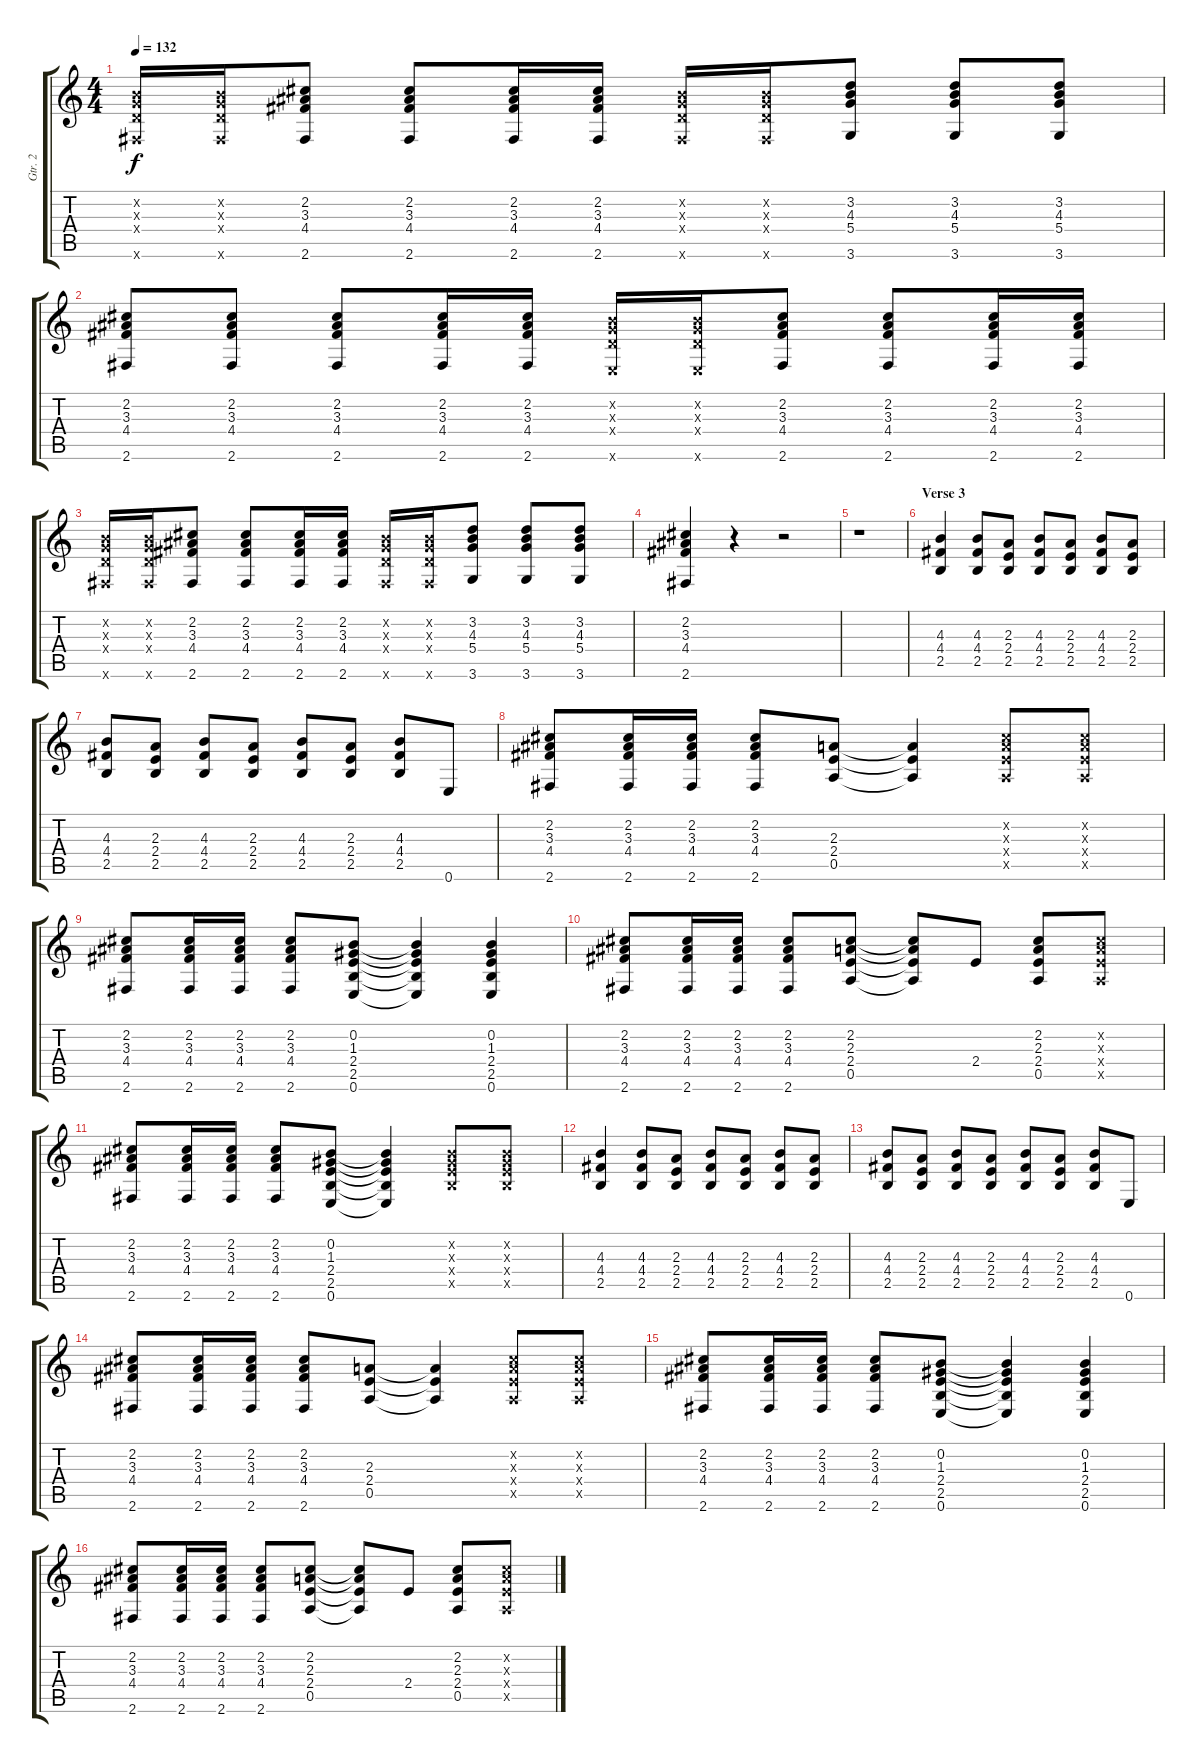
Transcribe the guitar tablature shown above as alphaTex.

\track ("Gtr. 2" "Gtr. 2") {instrument electricguitarclean}
\staff {score tabs}
\tuning (E4 B3 G3 D3 A2 E2) {hide}
\ts (4 4)
\tempo 132
\clef g2
\ks c
(0.2{x} 0.3{x} 0.4{x} 2.6{x}).16{dy f} (0.2{x} 0.3{x} 0.4{x} 2.6{x}).16 (2.2 3.3 4.4 2.6).8 (2.2 3.3 4.4 2.6).8 (2.2 3.3 4.4 2.6).16 (2.2 3.3 4.4 2.6).16 (0.2{x} 0.3{x} 0.4{x} 2.6{x}).16 (0.2{x} 0.3{x} 0.4{x} 2.6{x}).16 (3.2 4.3 5.4 3.6).8 (3.2 4.3 5.4 3.6).8 (3.2 4.3 5.4 3.6).8 |
(2.2 3.3 4.4 2.6).8 (2.2 3.3 4.4 2.6).8 (2.2 3.3 4.4 2.6).8 (2.2 3.3 4.4 2.6).16 (2.2 3.3 4.4 2.6).16 (0.2{x} 0.3{x} 0.4{x} 0.6{x}).16 (0.2{x} 0.3{x} 0.4{x} 0.6{x}).16 (2.2 3.3 4.4 2.6).8 (2.2 3.3 4.4 2.6).8 (2.2 3.3 4.4 2.6).16 (2.2 3.3 4.4 2.6).16 |
(0.2{x} 0.3{x} 0.4{x} 2.6{x}).16 (0.2{x} 0.3{x} 0.4{x} 2.6{x}).16 (2.2 3.3 4.4 2.6).8 (2.2 3.3 4.4 2.6).8 (2.2 3.3 4.4 2.6).16 (2.2 3.3 4.4 2.6).16 (0.2{x} 0.3{x} 0.4{x} 2.6{x}).16 (0.2{x} 0.3{x} 0.4{x} 2.6{x}).16 (3.2 4.3 5.4 3.6).8 (3.2 4.3 5.4 3.6).8 (3.2 4.3 5.4 3.6).8 |
(2.2 3.3 4.4 2.6).4 r.4 r.2 |
r.1 |
\section ("" "Verse 3")
(4.3 4.4 2.5).4{volume 12} (4.3 4.4 2.5).8 (2.3 2.4 2.5).8 (4.3 4.4 2.5).8 (2.3 2.4 2.5).8 (4.3 4.4 2.5).8 (2.3 2.4 2.5).8 |
(4.3 4.4 2.5).8 (2.3 2.4 2.5).8 (4.3 4.4 2.5).8 (2.3 2.4 2.5).8 (4.3 4.4 2.5).8 (2.3 2.4 2.5).8 (4.3 4.4 2.5).8 0.6.8 |
(2.2 3.3 4.4 2.6).8 (2.2 3.3 4.4 2.6).16 (2.2 3.3 4.4 2.6).16 (2.2 3.3 4.4 2.6).8 (2.3 2.4 0.5).8 (2.3{t} 2.4{t} 0.5{t}).4 (2.2{x} 2.3{x} 2.4{x} 0.5{x}).8 (2.2{x} 2.3{x} 2.4{x} 0.5{x}).8 |
(2.2 3.3 4.4 2.6).8 (2.2 3.3 4.4 2.6).16 (2.2 3.3 4.4 2.6).16 (2.2 3.3 4.4 2.6).8 (0.2 1.3 2.4 2.5 0.6).8 (0.2{t} 1.3{t} 2.4{t} 2.5{t} 0.6{t}).4 (0.2 1.3 2.4 2.5 0.6).4 |
(2.2 3.3 4.4 2.6).8 (2.2 3.3 4.4 2.6).16 (2.2 3.3 4.4 2.6).16 (2.2 3.3 4.4 2.6).8 (2.2 2.3 2.4 0.5).8 (2.2{t} 2.3{t} 2.4{t} 0.5{t}).8 2.4.8 (2.2 2.3 2.4 0.5).8 (2.2{x} 2.3{x} 2.4{x} 0.5{x}).8 |
(2.2 3.3 4.4 2.6).8 (2.2 3.3 4.4 2.6).16 (2.2 3.3 4.4 2.6).16 (2.2 3.3 4.4 2.6).8 (0.2 1.3 2.4 2.5 0.6).8 (0.2{t} 1.3{t} 2.4{t} 2.5{t} 0.6{t}).4 (0.2{x} 1.3{x} 2.4{x} 2.5{x}).8 (0.2{x} 1.3{x} 2.4{x} 2.5{x}).8 |
(4.3 4.4 2.5).4 (4.3 4.4 2.5).8 (2.3 2.4 2.5).8 (4.3 4.4 2.5).8 (2.3 2.4 2.5).8 (4.3 4.4 2.5).8 (2.3 2.4 2.5).8 |
(4.3 4.4 2.5).8 (2.3 2.4 2.5).8 (4.3 4.4 2.5).8 (2.3 2.4 2.5).8 (4.3 4.4 2.5).8 (2.3 2.4 2.5).8 (4.3 4.4 2.5).8 0.6.8 |
(2.2 3.3 4.4 2.6).8 (2.2 3.3 4.4 2.6).16 (2.2 3.3 4.4 2.6).16 (2.2 3.3 4.4 2.6).8 (2.3 2.4 0.5).8 (2.3{t} 2.4{t} 0.5{t}).4 (2.2{x} 2.3{x} 2.4{x} 0.5{x}).8 (2.2{x} 2.3{x} 2.4{x} 0.5{x}).8 |
(2.2 3.3 4.4 2.6).8 (2.2 3.3 4.4 2.6).16 (2.2 3.3 4.4 2.6).16 (2.2 3.3 4.4 2.6).8 (0.2 1.3 2.4 2.5 0.6).8 (0.2{t} 1.3{t} 2.4{t} 2.5{t} 0.6{t}).4 (0.2 1.3 2.4 2.5 0.6).4 |
(2.2 3.3 4.4 2.6).8 (2.2 3.3 4.4 2.6).16 (2.2 3.3 4.4 2.6).16 (2.2 3.3 4.4 2.6).8 (2.2 2.3 2.4 0.5).8 (2.2{t} 2.3{t} 2.4{t} 0.5{t}).8 2.4.8 (2.2 2.3 2.4 0.5).8 (2.2{x} 2.3{x} 2.4{x} 0.5{x}).8
